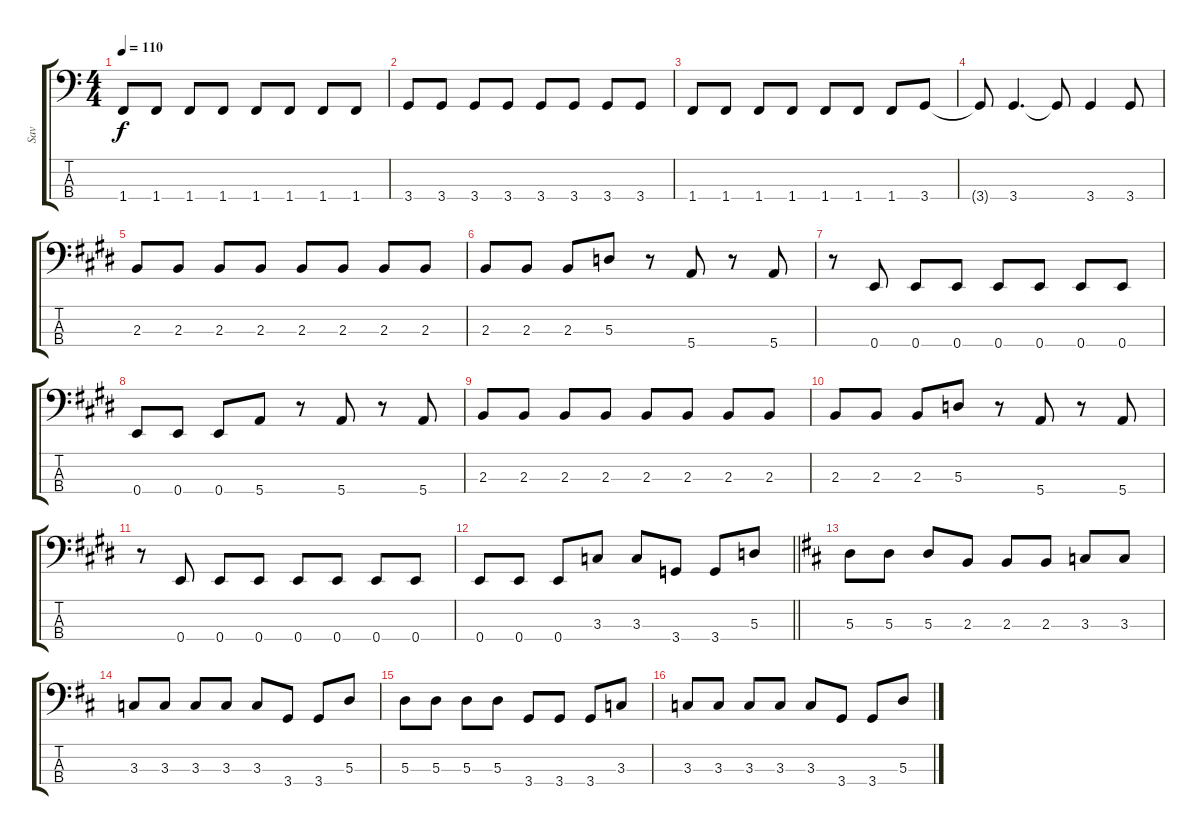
\track ("Sav" "Sav") {instrument electricbasspick}
\staff {score tabs}
\tuning (G2 D2 A1 E1) {hide}
\ts (4 4)
\tempo 110
\clef f4
\ks c
1.4.8{dy f} 1.4.8 1.4.8 1.4.8 1.4.8 1.4.8 1.4.8 1.4.8 |
3.4.8 3.4.8 3.4.8 3.4.8 3.4.8 3.4.8 3.4.8 3.4.8 |
1.4.8 1.4.8 1.4.8 1.4.8 1.4.8 1.4.8 1.4.8 3.4.8 |
3.4{t}.8 3.4.4{d} 3.4{t}.8 3.4.4 3.4.8 |
\ks e
2.3.8 2.3.8 2.3.8 2.3.8 2.3.8 2.3.8 2.3.8 2.3.8 |
2.3.8 2.3.8 2.3.8 5.3.8 r.8 5.4.8 r.8 5.4.8 |
r.8 0.4.8 0.4.8 0.4.8 0.4.8 0.4.8 0.4.8 0.4.8 |
0.4.8 0.4.8 0.4.8 5.4.8 r.8 5.4.8 r.8 5.4.8 |
2.3.8 2.3.8 2.3.8 2.3.8 2.3.8 2.3.8 2.3.8 2.3.8 |
2.3.8 2.3.8 2.3.8 5.3.8 r.8 5.4.8 r.8 5.4.8 |
r.8 0.4.8 0.4.8 0.4.8 0.4.8 0.4.8 0.4.8 0.4.8 |
\barLineRight lightlight
0.4.8 0.4.8 0.4.8 3.3.8 3.3.8 3.4.8 3.4.8 5.3.8 |
\ks d
5.3.8 5.3.8 5.3.8 2.3.8 2.3.8 2.3.8 3.3.8 3.3.8 |
3.3.8 3.3.8 3.3.8 3.3.8 3.3.8 3.4.8 3.4.8 5.3.8 |
5.3.8 5.3.8 5.3.8 5.3.8 3.4.8 3.4.8 3.4.8 3.3.8 |
3.3.8 3.3.8 3.3.8 3.3.8 3.3.8 3.4.8 3.4.8 5.3.8
